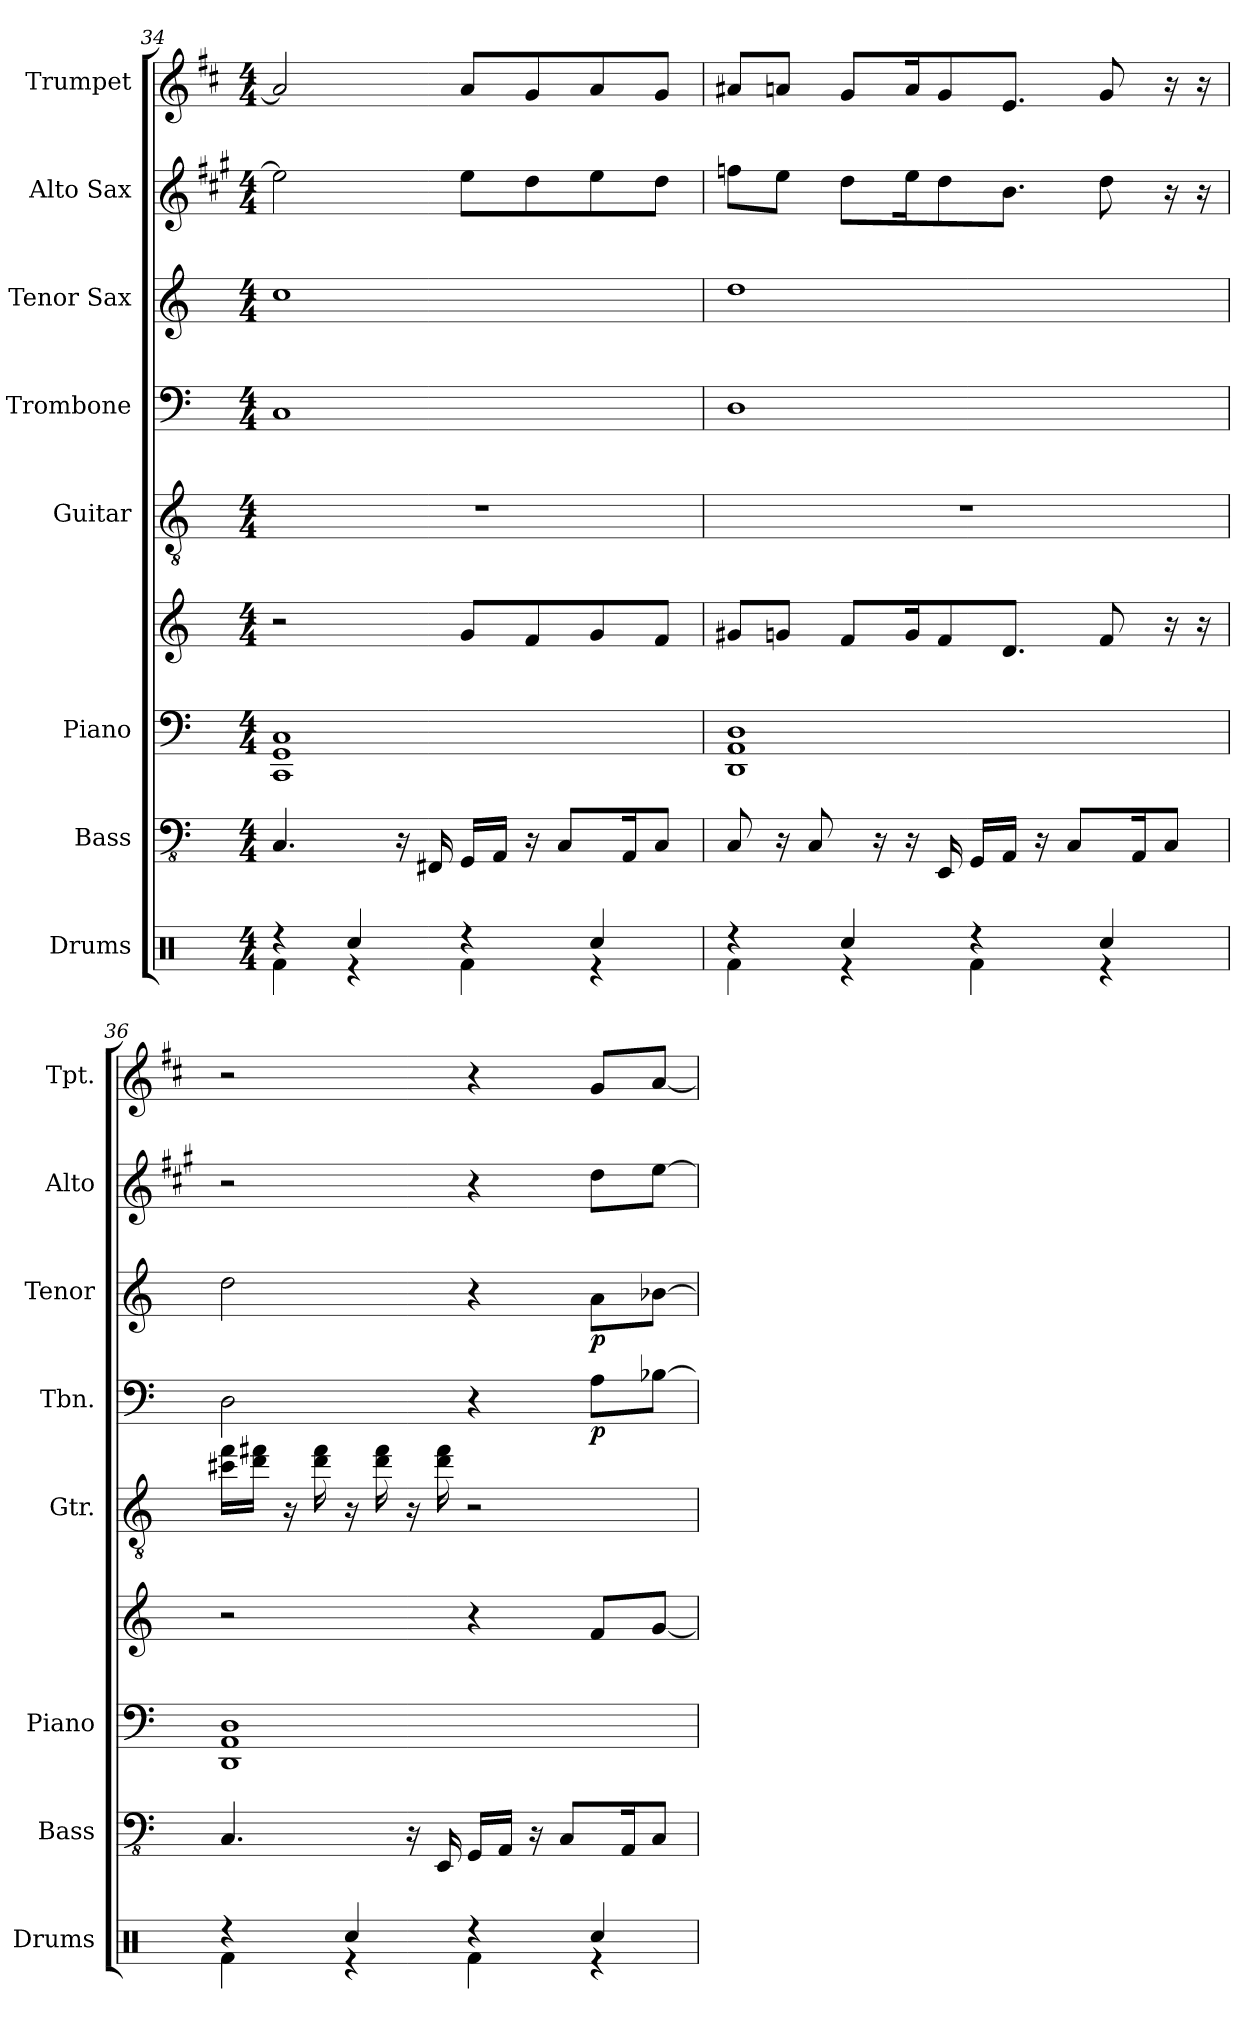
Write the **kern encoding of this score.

**kern	**kern	**kern	**kern	**kern	**kern	**dynam	**kern	**dynam	**kern	**kern
*part8	*part7	*part6	*part6	*part5	*part4	*part4	*part3	*part3	*part2	*part1
*staff9	*staff8	*staff7	*staff6	*staff5	*staff4	*staff4	*staff3	*staff3	*staff2	*staff1
*I"Drums	*I"Bass	*I"Piano	*	*I"Guitar	*I"Trombone	*	*I"Tenor Sax	*	*I"Alto Sax	*I"Trumpet
*I'Drums	*I'Bass	*I'Piano	*	*I'Gtr.	*I'Tbn.	*	*I'Tenor	*	*I'Alto	*I'Tpt.
*clefX	*clefFv4	*clefF4	*clefG2	*clefGv2	*clefF4	*	*clefG2	*	*clefG2	*clefG2
*	*	*	*	*	*	*	*ITrd8c14	*	*ITrd5c9	*ITrd1c2
*k[]	*k[]	*k[]	*k[]	*k[]	*k[]	*	*k[]	*	*k[]	*k[]
*M4/4	*M4/4	*M4/4	*M4/4	*M4/4	*M4/4	*	*M4/4	*	*M4/4	*M4/4
=34	=34	=34	=34	=34	=34	=34	=34	=34	=34	=34
*^	*	*	*	*	*	*	*	*	*	*
4r	4Rf\	4.CC/	1CC 1GG 1C	2r	1r	1C	.	1c	.	2g\]	2g/]
4Rcc/	4r	.	.	.	.	.	.	.	.	.	.
.	.	16r	.	.	.	.	.	.	.	.	.
.	.	16FFF#X/	.	.	.	.	.	.	.	.	.
4r	4Rf\	16GGG/LL	.	8g/L	.	.	.	.	.	8g\L	8g/L
.	.	16AAA/JJ	.	.	.	.	.	.	.	.	.
.	.	16r	.	8f/	.	.	.	.	.	8f\	8f/
.	.	8CC/L	.	.	.	.	.	.	.	.	.
4Rcc/	4r	.	.	8g/	.	.	.	.	.	8g\	8g/
.	.	16AAA/K	.	.	.	.	.	.	.	.	.
.	.	8CC/J	.	8f/J	.	.	.	.	.	8f\J	8f/J
!!LO:PB:g=z
=35	=35	=35	=35	=35	=35	=35	=35	=35	=35	=35	=35
4r	4Rf\	8CC/	1DD 1AA 1D	8g#X/L	1r	1D	.	1d	.	8a-X\L	8g#X/L
.	.	16r	.	8gn/J	.	.	.	.	.	8g\J	8gn/J
.	.	8CC/	.	.	.	.	.	.	.	.	.
4Rcc/	4r	.	.	8f/L	.	.	.	.	.	8f\L	8f/L
.	.	16r	.	.	.	.	.	.	.	.	.
.	.	16r	.	16g/K	.	.	.	.	.	16g\K	16g/K
.	.	16EEE/	.	8f/	.	.	.	.	.	8f\	8f/
4r	4Rf\	16GGG/LL	.	.	.	.	.	.	.	.	.
.	.	16AAA/JJ	.	8.d/J	.	.	.	.	.	8.d\J	8.d/J
.	.	16r	.	.	.	.	.	.	.	.	.
.	.	8CC/L	.	.	.	.	.	.	.	.	.
4Rcc/	4r	.	.	8f/	.	.	.	.	.	8f\	8f/
.	.	16AAA/K	.	.	.	.	.	.	.	.	.
.	.	8CC/J	.	16r	.	.	.	.	.	16r	16r
.	.	.	.	16r	.	.	.	.	.	16r	16r
=36	=36	=36	=36	=36	=36	=36	=36	=36	=36	=36	=36
4r	4Rf\	4.CC/	1DD 1AA 1D	2r	16cc#X\ 16ff\LL	2D\	.	2d\	.	2r	2r
.	.	.	.	.	16dd\ 16ff#X\JJ	.	.	.	.	.	.
.	.	.	.	.	16r	.	.	.	.	.	.
.	.	.	.	.	16dd\ 16ff#\	.	.	.	.	.	.
4Rcc/	4r	.	.	.	16r	.	.	.	.	.	.
.	.	.	.	.	16dd\ 16ff#\	.	.	.	.	.	.
.	.	16r	.	.	16r	.	.	.	.	.	.
.	.	16EEE/	.	.	16dd\ 16ff#\	.	.	.	.	.	.
4r	4Rf\	16GGG/LL	.	4r	2r	4r	.	4r	.	4r	4r
.	.	16AAA/JJ	.	.	.	.	.	.	.	.	.
.	.	16r	.	.	.	.	.	.	.	.	.
.	.	8CC/L	.	.	.	.	.	.	.	.	.
!	!	!	!	!	!	!	!LO:DY:b	!	!LO:DY:b	!	!
4Rcc/	4r	.	.	8f/L	.	8A\L	p	8A\L	p	8f\L	8f/L
.	.	16AAA/K	.	.	.	.	.	.	.	.	.
.	.	8CC/J	.	[8g/J	.	[8B-X\J	.	[8B-X\J	.	[8g\J	[8g/J
*v	*v	*	*	*	*	*	*	*	*	*	*
=	=	=	=	=	=	=	=	=	=	=
*-	*-	*-	*-	*-	*-	*-	*-	*-	*-	*-
